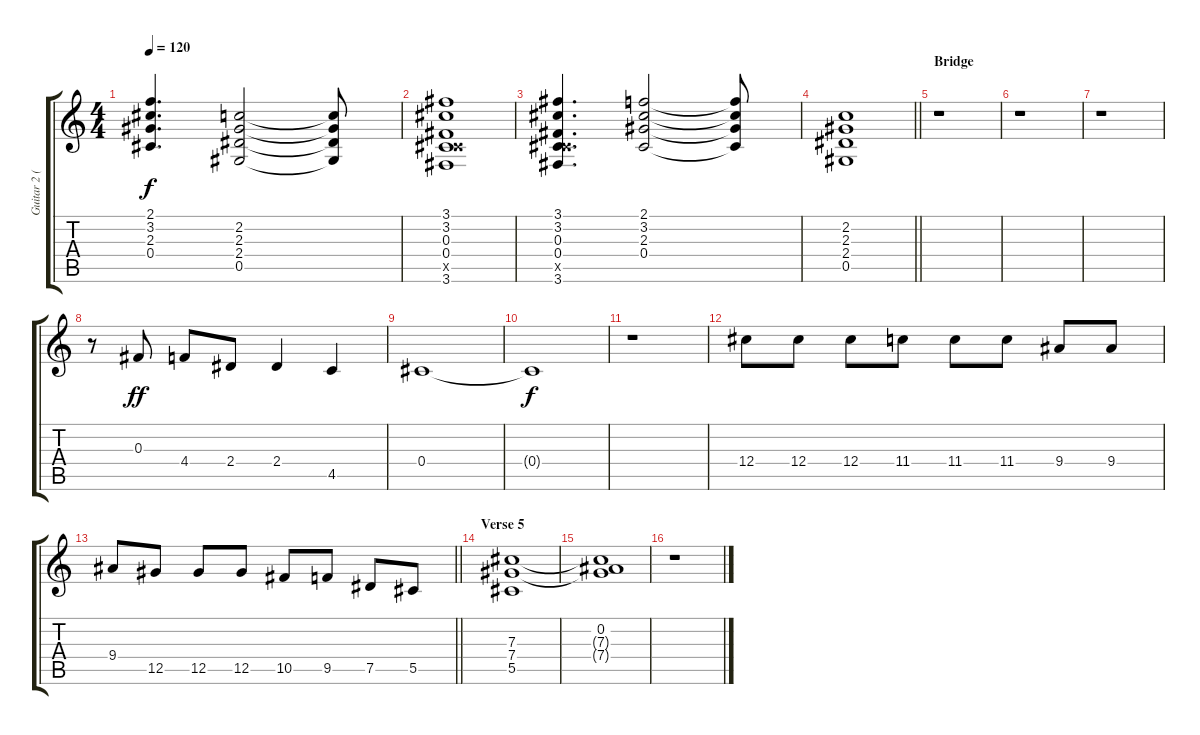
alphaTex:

\track ("Guitar 2 (Fills)" "Guitar 2 (") {instrument overdrivenguitar}
\staff {score tabs}
\tuning (Eb4 Bb3 Gb3 Db3 Ab2 Eb2) {hide}
\ts (4 4)
\tempo 120
\clef g2
\ks c
(2.1 3.2 2.3 0.4).4{d dy f} (2.2 2.3 2.4 0.5).2 (2.2{t} 2.3{t} 2.4{t} 0.5{t}).8 |
(3.1 3.2 0.3 0.4 5.5{x} 3.6).1 |
(3.1 3.2 0.3 0.4 5.5{x} 3.6).4{d} (2.1 3.2 2.3 0.4).2 (2.1{t} 3.2{t} 2.3{t} 0.4{t}).8 |
\barLineRight lightlight
(2.2 2.3 2.4 0.5).1 |
\section ("" "Bridge")
r.1 |
r.1 |
r.1 |
r.8 0.3.8{dy ff} 4.4.8 2.4.8 2.4.4 4.5.4 |
0.4.1{volume 0} |
0.4{t}.1{dy f} |
r.1{volume 13} |
12.4.8 12.4.8 12.4.8 11.4.8 11.4.8 11.4.8 9.4.8 9.4.8 |
\barLineRight lightlight
9.4.8 12.5.8 12.5.8 12.5.8 10.5.8 9.5.8 7.5.8 5.5.8 |
\section ("" "Verse 5")
(7.3 7.4 5.5).1{volume 0} |
(0.2 7.3{t} 7.4{t}).1 |
r.1{volume 13}
